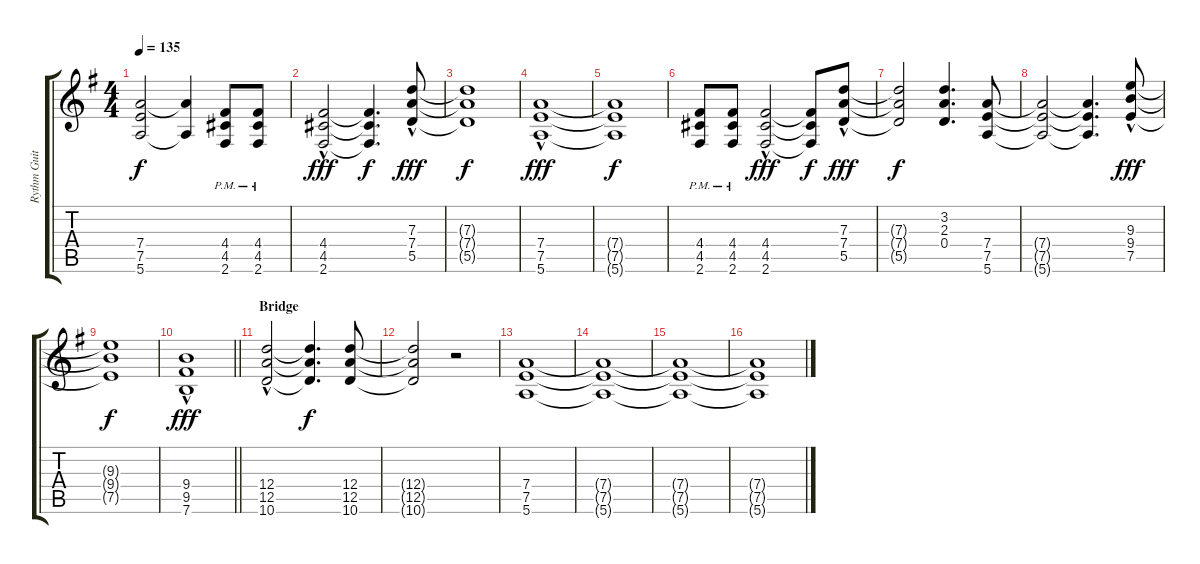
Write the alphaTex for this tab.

\track ("Rythm Guitar" "Rythm Guit") {instrument distortionguitar}
\staff {score tabs}
\tuning (E4 B3 G3 D3 A2 E2) {hide}
\ts (4 4)
\tempo 135
\clef g2
\ks g
(7.4{t} 7.5{t} 5.6{t}).2{dy f} (7.4{t} 5.6{t}).4 (4.4{pm} 4.5{pm} 2.6{pm}).8 (4.4{pm} 4.5{pm} 2.6{pm}).8 |
(4.4{hac} 4.5{hac} 2.6{hac}).2{dy fff} (4.4{t} 4.5{t} 2.6{t}).4{d dy f} (7.3{hac} 7.4{hac} 5.5{hac}).8{dy fff} |
(7.3{t} 7.4{t} 5.5{t}).1{dy f} |
(7.4{hac} 7.5{hac} 5.6{hac}).1{dy fff} |
(7.4{t} 7.5{t} 5.6{t}).1{dy f} |
(4.4{pm} 4.5{pm} 2.6{pm}).8 (4.4{pm} 4.5{pm} 2.6{pm}).8 (4.4{hac} 4.5{hac} 2.6{hac}).2{dy fff} (4.4{t} 4.5{t} 2.6{t}).8{dy f} (7.3{hac} 7.4{hac} 5.5{hac}).8{dy fff} |
(7.3{t} 7.4{t} 5.5{t}).2{dy f} (3.2 2.3 0.4).4{d} (7.4 7.5 5.6).8 |
(7.4{t} 7.5{t} 5.6{t}).2 (7.4{t} 7.5{t} 5.6{t}).4{d} (9.3{hac} 9.4{hac} 7.5{hac}).8{dy fff} |
(9.3{t} 9.4{t} 7.5{t}).1{dy f} |
\barLineRight lightlight
(9.4{hac} 9.5{hac} 7.6{hac}).1{dy fff} |
\section ("" "Bridge")
(12.4{hac} 12.5{hac} 10.6{hac}).2 (12.4{t} 12.5{t} 10.6{t}).4{d dy f} (12.4 12.5 10.6).8 |
(12.4{t} 12.5{t} 10.6{t}).2 r.2 |
(7.4 7.5 5.6).1 |
(7.4{t} 7.5{t} 5.6{t}).1 |
(7.4{t} 7.5{t} 5.6{t}).1 |
(7.4{t} 7.5{t} 5.6{t}).1
